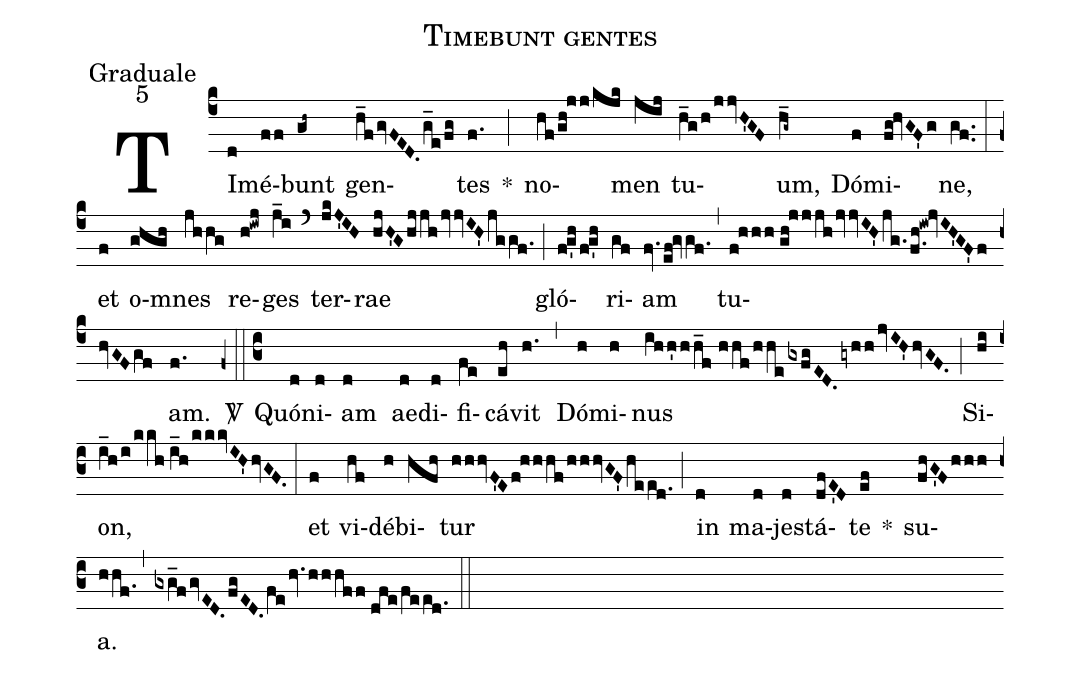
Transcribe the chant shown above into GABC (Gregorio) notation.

name:Timebunt gentes;
office-part:Graduale;
mode:5;
%%
(c4) TI(d)mé(ff)bunt(gh~) gen(h_fgvFED.g_e/fg)tes(f.) *(;) no(hf/gh!jj/kjk)men(jij) tu(h_g/h/jjvH'GF)um,(h_g~) Dó(f)mi(fg!hvGF'g)ne,(gf..) (:) et(f) o(ghgh)mnes(jhhg) re(h!iwj)ges(j_i) (`) ter(jkJ'IH)rae(hjH'GhjjhjvvIH'jggf.) (;) gló(f!g'h/f!g'h)ri(gf)am(fv.ef!gvgf.) (,) tu(f!hhh//gh!jjjhjvvIH'jg./f.h!iw!jvIH'GF'f//hvGFgf)am.(f.) (z0) <sp>V/</sp>(::c3) Quó(d)ni(d)am(d) ae(d)di(d)fi(fe)cá(eh)vit(h.) (,) Dó(h)mi(h)nus(ihh'hh_f//hhf/hhe/gxfgED.gyhhjvIH'/hvGF.) (;) Si(hi)on,(i_h/i/kkh//i_h/kkkvIH'hvGF.) (:) et(f) vi(hf)dé(h)bi(hfh)tur(hhhvF'Ef!hhhf/hhhvGF'heed.) (;) in(d) ma(d)je(d)stá(dfE'D)te(ef) *() su(fhG'Fhhh)a.(hhf.,gxg_f/gvED.fgED.fehv.hhhff//dfe/feed.) (::)
